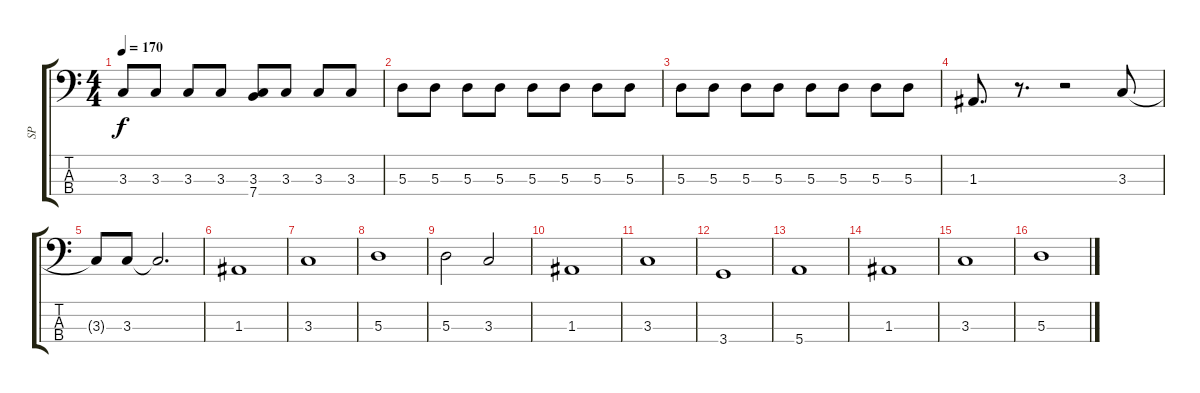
\track ("SP" "SP") {instrument electricbassfinger}
\staff {score tabs}
\tuning (G2 D2 A1 E1) {hide}
\ts (4 4)
\tempo 170
\clef f4
\ks c
3.3.8{dy f} 3.3.8 3.3.8 3.3.8 (3.3 7.4).8 3.3.8 3.3.8 3.3.8 |
5.3.8 5.3.8 5.3.8 5.3.8 5.3.8 5.3.8 5.3.8 5.3.8 |
5.3.8 5.3.8 5.3.8 5.3.8 5.3.8 5.3.8 5.3.8 5.3.8 |
1.3.8{d} r.8{d} r.2 3.3.8 |
3.3{t}.8 3.3.8 3.3{t}.2{d} |
1.3.1 |
3.3.1 |
5.3.1 |
5.3.2 3.3.2 |
1.3.1 |
3.3.1 |
3.4.1 |
5.4.1 |
1.3.1 |
3.3.1 |
5.3.1
